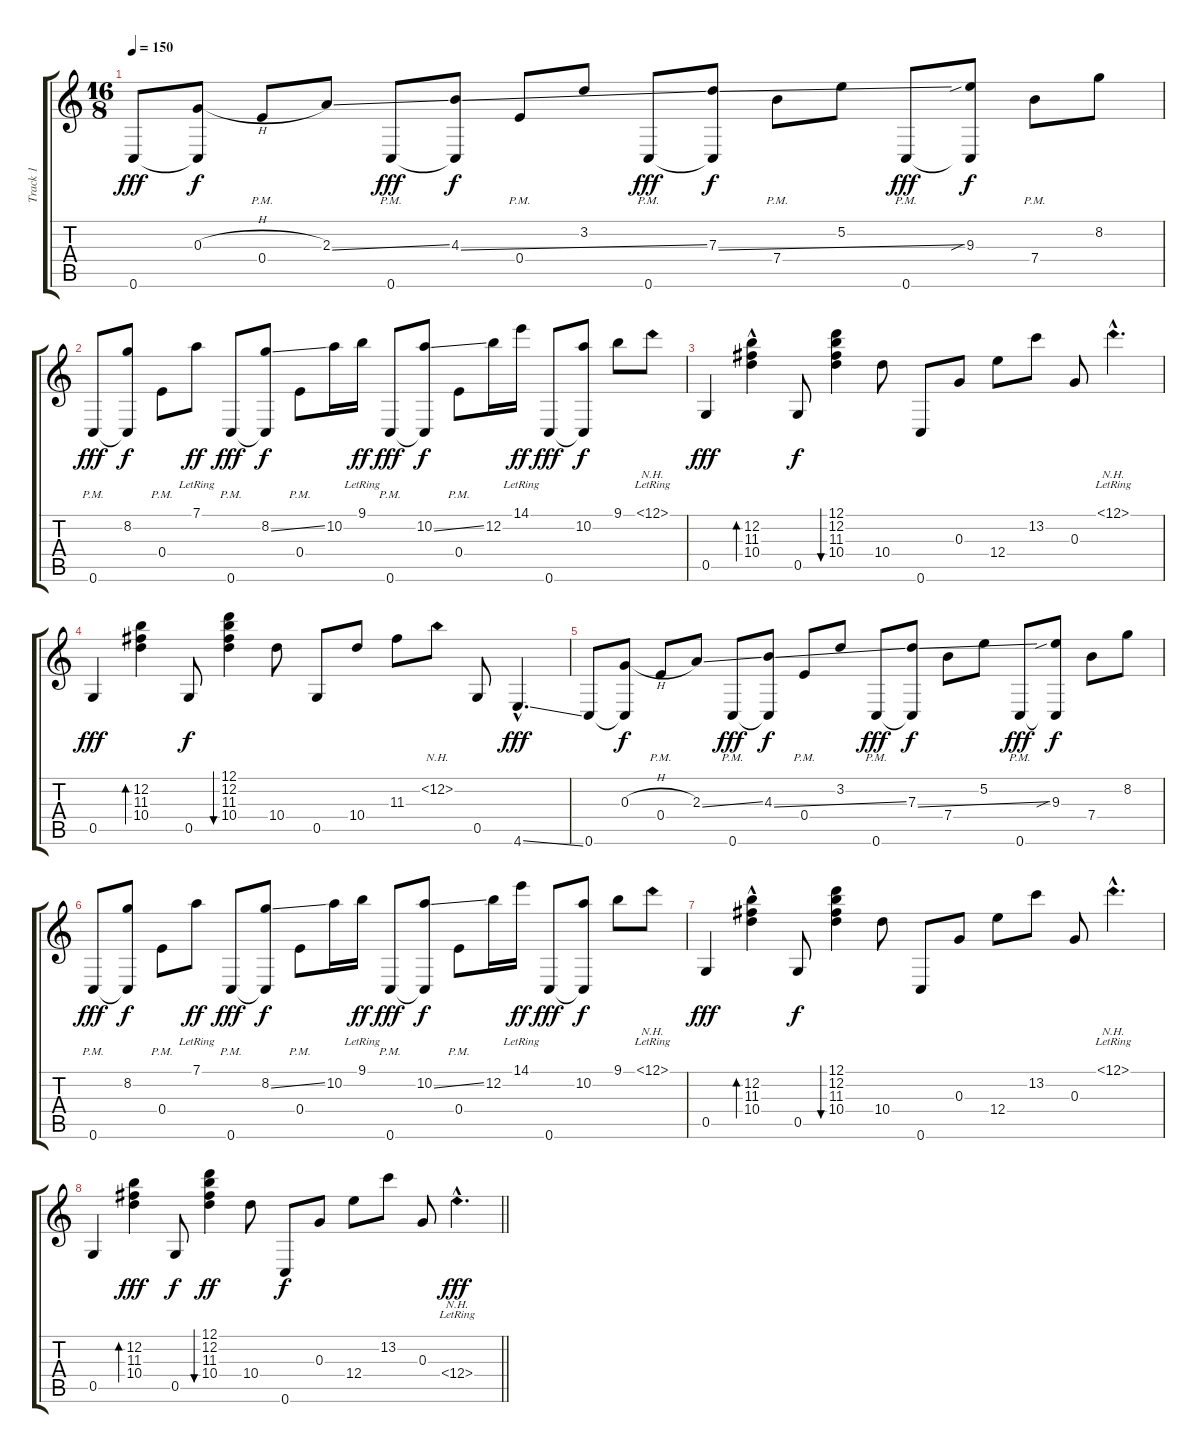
\track ("Track 1" "Track 1") {instrument acousticguitarsteel}
\staff {score tabs}
\tuning (D4 B3 G3 E3 G2 C2) {hide}
\ts (16 8)
\tempo 150
\clef g2
\ks c
0.6.8{dy fff} (0.3{h} 0.6{t}).8{dy f} 0.4{pm}.8 2.3{ss}.8 0.6{pm}.8{dy fff} (4.3{ss} 0.6{t}).8{dy f} 0.4{pm}.8 3.2.8 0.6{pm}.8{dy fff} (7.3{ss} 0.6{t}).8{dy f} 7.4{pm}.8 5.2.8 0.6{pm}.8{dy fff} (9.3{sib} 0.6{t}).8{dy f} 7.4{pm}.8 8.2.8 |
0.6{pm}.8{dy fff} (8.2 0.6{t}).8{dy f} 0.4{pm}.8 7.1{lr}.8{dy ff} 0.6{pm}.8{dy fff} (8.2{ss} 0.6{t}).8{dy f} 0.4{pm}.8 10.2.16 9.1{lr}.16{dy ff} 0.6{pm}.8{dy fff} (10.2{ss} 0.6{t}).8{dy f} 0.4{pm}.8 12.2.16 14.1{lr}.16{dy ff} 0.6.8{dy fff} (10.2 0.6{t}).8{dy f} 9.1.8 12.1{nh lr}.8 |
0.5.4{dy fff} (12.2 11.3 10.4{hac}).4{bd 480} 0.5.8{dy f} (12.1 12.2 11.3 10.4).4{bu 480} 10.4.8 0.6.8 0.3.8 12.4.8 13.2.8 0.3.8 12.1{nh hac lr}.4{d} |
0.5.4{dy fff} (12.2 11.3 10.4).4{bd 480} 0.5.8{dy f} (12.1 12.2 11.3 10.4).4{bu 480} 10.4.8 0.5.8 10.4.8 11.3.8 12.2{nh}.8 0.5.8 4.6{ss hac}.4{d dy fff} |
0.6.8 (0.3{h} 0.6{t}).8{dy f} 0.4{pm}.8 2.3{ss}.8 0.6{pm}.8{dy fff} (4.3{ss} 0.6{t}).8{dy f} 0.4{pm}.8 3.2.8 0.6{pm}.8{dy fff} (7.3{ss} 0.6{t}).8{dy f} 7.4.8 5.2.8 0.6{pm}.8{dy fff} (9.3{sib} 0.6{t}).8{dy f} 7.4.8 8.2.8 |
0.6{pm}.8{dy fff} (8.2 0.6{t}).8{dy f} 0.4{pm}.8 7.1{lr}.8{dy ff} 0.6{pm}.8{dy fff} (8.2{ss} 0.6{t}).8{dy f} 0.4{pm}.8 10.2.16 9.1{lr}.16{dy ff} 0.6{pm}.8{dy fff} (10.2{ss} 0.6{t}).8{dy f} 0.4{pm}.8 12.2.16 14.1{lr}.16{dy ff} 0.6.8{dy fff} (10.2 0.6{t}).8{dy f} 9.1.8 12.1{nh lr}.8 |
0.5.4{dy fff} (12.2 11.3 10.4{hac}).4{bd 480} 0.5.8{dy f} (12.1 12.2 11.3 10.4).4{bu 480} 10.4.8 0.6.8 0.3.8 12.4.8 13.2.8 0.3.8 12.1{nh hac lr}.4{d} |
\barLineRight lightlight
0.5.4 (12.2 11.3 10.4).4{bd 480 dy fff} 0.5.8{dy f} (12.1 12.2 11.3 10.4).4{bu 480 dy ff} 10.4.8 0.6.8{dy f} 0.3.8 12.4.8 13.2.8 0.3.8 12.4{nh hac lr}.4{d dy fff}
